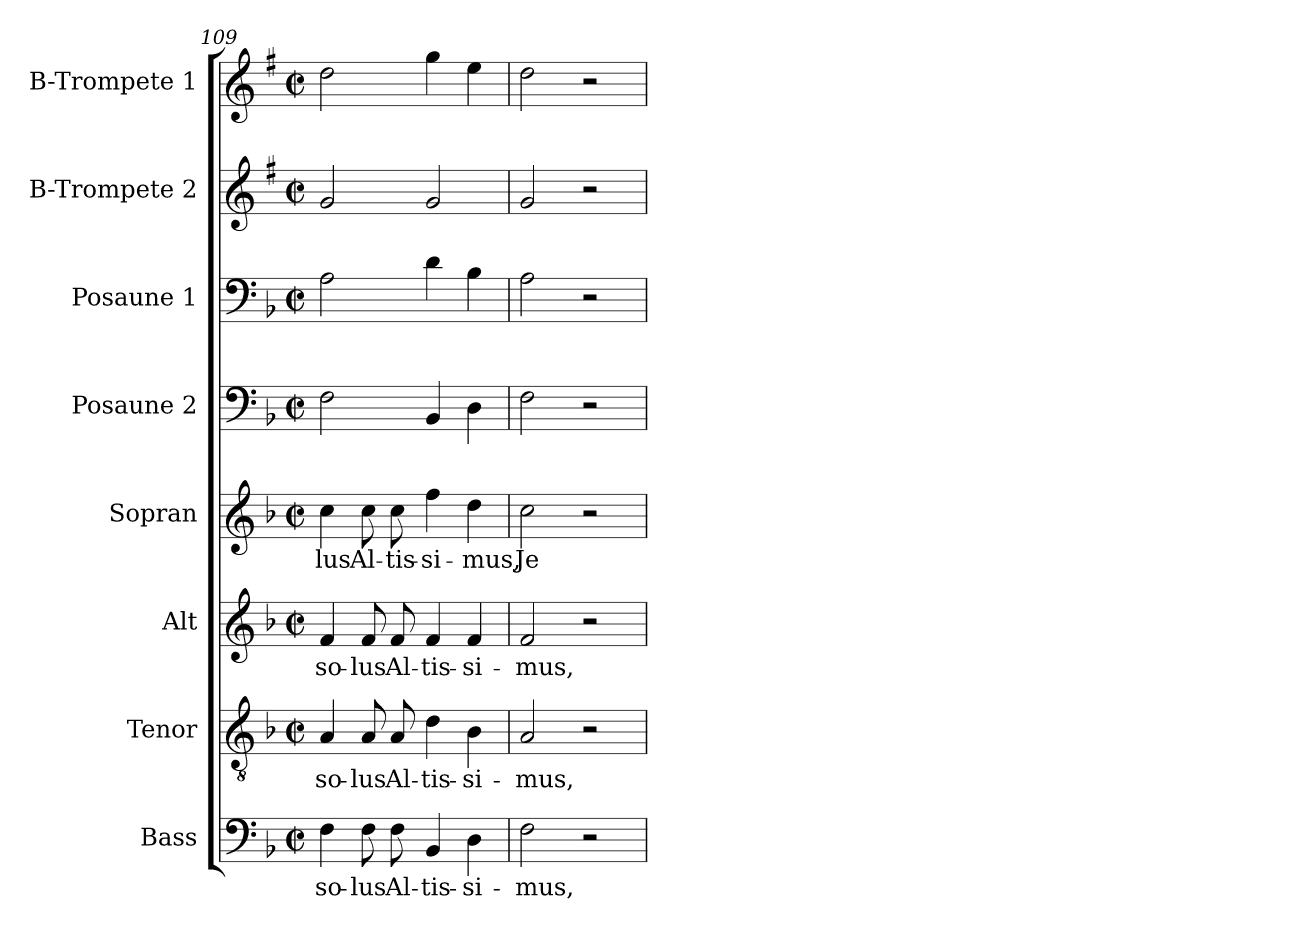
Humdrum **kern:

**kern	**text	**kern	**text	**kern	**text	**kern	**text	**kern	**kern	**kern	**kern
*part8	*part8	*part7	*part7	*part6	*part6	*part5	*part5	*part4	*part3	*part2	*part1
*staff8	*staff8	*staff7	*staff7	*staff6	*staff6	*staff5	*staff5	*staff4	*staff3	*staff2	*staff1
*I"Bass	*	*I"Tenor	*	*I"Alt	*	*I"Sopran	*	*I"Posaune 2	*I"Posaune 1	*I"B-Trompete 2	*I"B-Trompete 1
*I'B.	*	*I'T.	*	*I'A.	*	*I'S.	*	*I'Pos. 2	*I'Pos. 1	*I'B Trp. 2	*I'B Trp. 1
!!LO:LB:g=z
*clefF4	*	*clefGv2	*	*clefG2	*	*clefG2	*	*clefF4	*clefF4	*clefG2	*clefG2
*	*	*	*	*	*	*	*	*	*	*ITrd1c2	*ITrd1c2
*k[b-]	*	*k[b-]	*	*k[b-]	*	*k[b-]	*	*k[b-]	*k[b-]	*k[b-]	*k[b-]
*F:	*	*F:	*	*F:	*	*F:	*	*F:	*F:	*F:	*F:
*M2/2	*	*M2/2	*	*M2/2	*	*M2/2	*	*M2/2	*M2/2	*M2/2	*M2/2
*met(c|)	*	*met(c|)	*	*met(c|)	*	*met(c|)	*	*met(c|)	*met(c|)	*met(c|)	*met(c|)
=109	=109	=109	=109	=109	=109	=109	=109	=109	=109	=109	=109
!	!LO:LY:b	!	!LO:LY:b	!	!LO:LY:b	!	!LO:LY:b	!	!	!	!
4F\	so-	4A/	so-	4f/	so-	4cc\	-lus	2F\	2A\	2f/	2cc\
!	!LO:LY:b	!	!LO:LY:b	!	!LO:LY:b	!	!LO:LY:b	!	!	!	!
8F\	-lus	8A/	-lus	8f/	-lus	8cc\	Al-	.	.	.	.
!	!LO:LY:b	!	!LO:LY:b	!	!LO:LY:b	!	!LO:LY:b	!	!	!	!
8F\	Al-	8A/	Al-	8f/	Al-	8cc\	-tis-	.	.	.	.
!	!LO:LY:b	!	!LO:LY:b	!	!LO:LY:b	!	!LO:LY:b	!	!	!	!
4BB-/	-tis-	4d\	-tis-	4f/	-tis-	4ff\	-si-	4BB-/	4d\	2f/	4ff\
!	!LO:LY:b	!	!LO:LY:b	!	!LO:LY:b	!	!LO:LY:b	!	!	!	!
4D\	-si-	4B-\	-si-	4f/	-si-	4dd\	-mus,	4D\	4B-\	.	4dd\
=110	=110	=110	=110	=110	=110	=110	=110	=110	=110	=110	=110
!	!LO:LY:b	!	!LO:LY:b	!	!LO:LY:b	!	!LO:LY:b	!	!	!	!
2F\	-mus,	2A/	-mus,	2f/	-mus,	2cc\	Je-	2F\	2A\	2f/	2cc\
2r	.	2r	.	2r	.	2r	.	2r	2r	2rcc	2rcc
=	=	=	=	=	=	=	=	=	=	=	=
*-	*-	*-	*-	*-	*-	*-	*-	*-	*-	*-	*-
